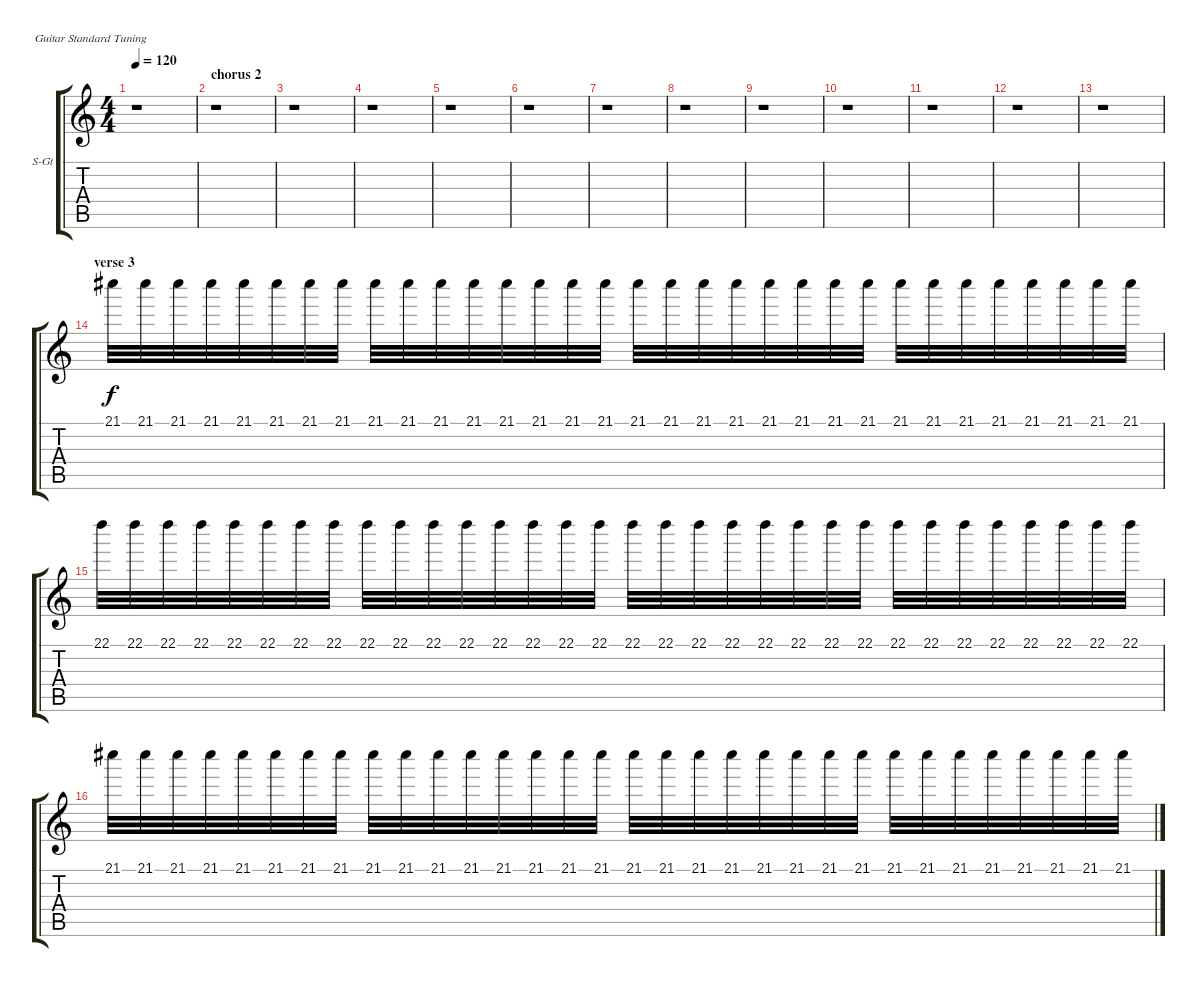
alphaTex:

\bracketExtendMode groupsimilarinstruments
\firstSystemTrackNameOrientation horizontal
\otherSystemsTrackNameOrientation horizontal
\track ("Mandoline" "S-Gt") {instrument koto}
\staff {score tabs}
\tuning (E4 B3 G3 D3 A2 E2)
\displaytranspose 12
\ts (4 4)
\tempo 120
\clef g2
\ks c
r.1{dy f} |
\section ("" "chorus 2")
r.1 |
r.1 |
r.1 |
r.1 |
r.1 |
r.1 |
r.1 |
r.1 |
r.1 |
r.1 |
r.1 |
r.1 |
\section ("" "verse 3")
21.1.32 21.1.32 21.1.32 21.1.32 21.1.32 21.1.32 21.1.32 21.1.32 21.1.32 21.1.32 21.1.32 21.1.32 21.1.32 21.1.32 21.1.32 21.1.32 21.1.32 21.1.32 21.1.32 21.1.32 21.1.32 21.1.32 21.1.32 21.1.32 21.1.32 21.1.32 21.1.32 21.1.32 21.1.32 21.1.32 21.1.32 21.1.32 |
22.1.32 22.1.32 22.1.32 22.1.32 22.1.32 22.1.32 22.1.32 22.1.32 22.1.32 22.1.32 22.1.32 22.1.32 22.1.32 22.1.32 22.1.32 22.1.32 22.1.32 22.1.32 22.1.32 22.1.32 22.1.32 22.1.32 22.1.32 22.1.32 22.1.32 22.1.32 22.1.32 22.1.32 22.1.32 22.1.32 22.1.32 22.1.32 |
21.1.32 21.1.32 21.1.32 21.1.32 21.1.32 21.1.32 21.1.32 21.1.32 21.1.32 21.1.32 21.1.32 21.1.32 21.1.32 21.1.32 21.1.32 21.1.32 21.1.32 21.1.32 21.1.32 21.1.32 21.1.32 21.1.32 21.1.32 21.1.32 21.1.32 21.1.32 21.1.32 21.1.32 21.1.32 21.1.32 21.1.32 21.1.32
